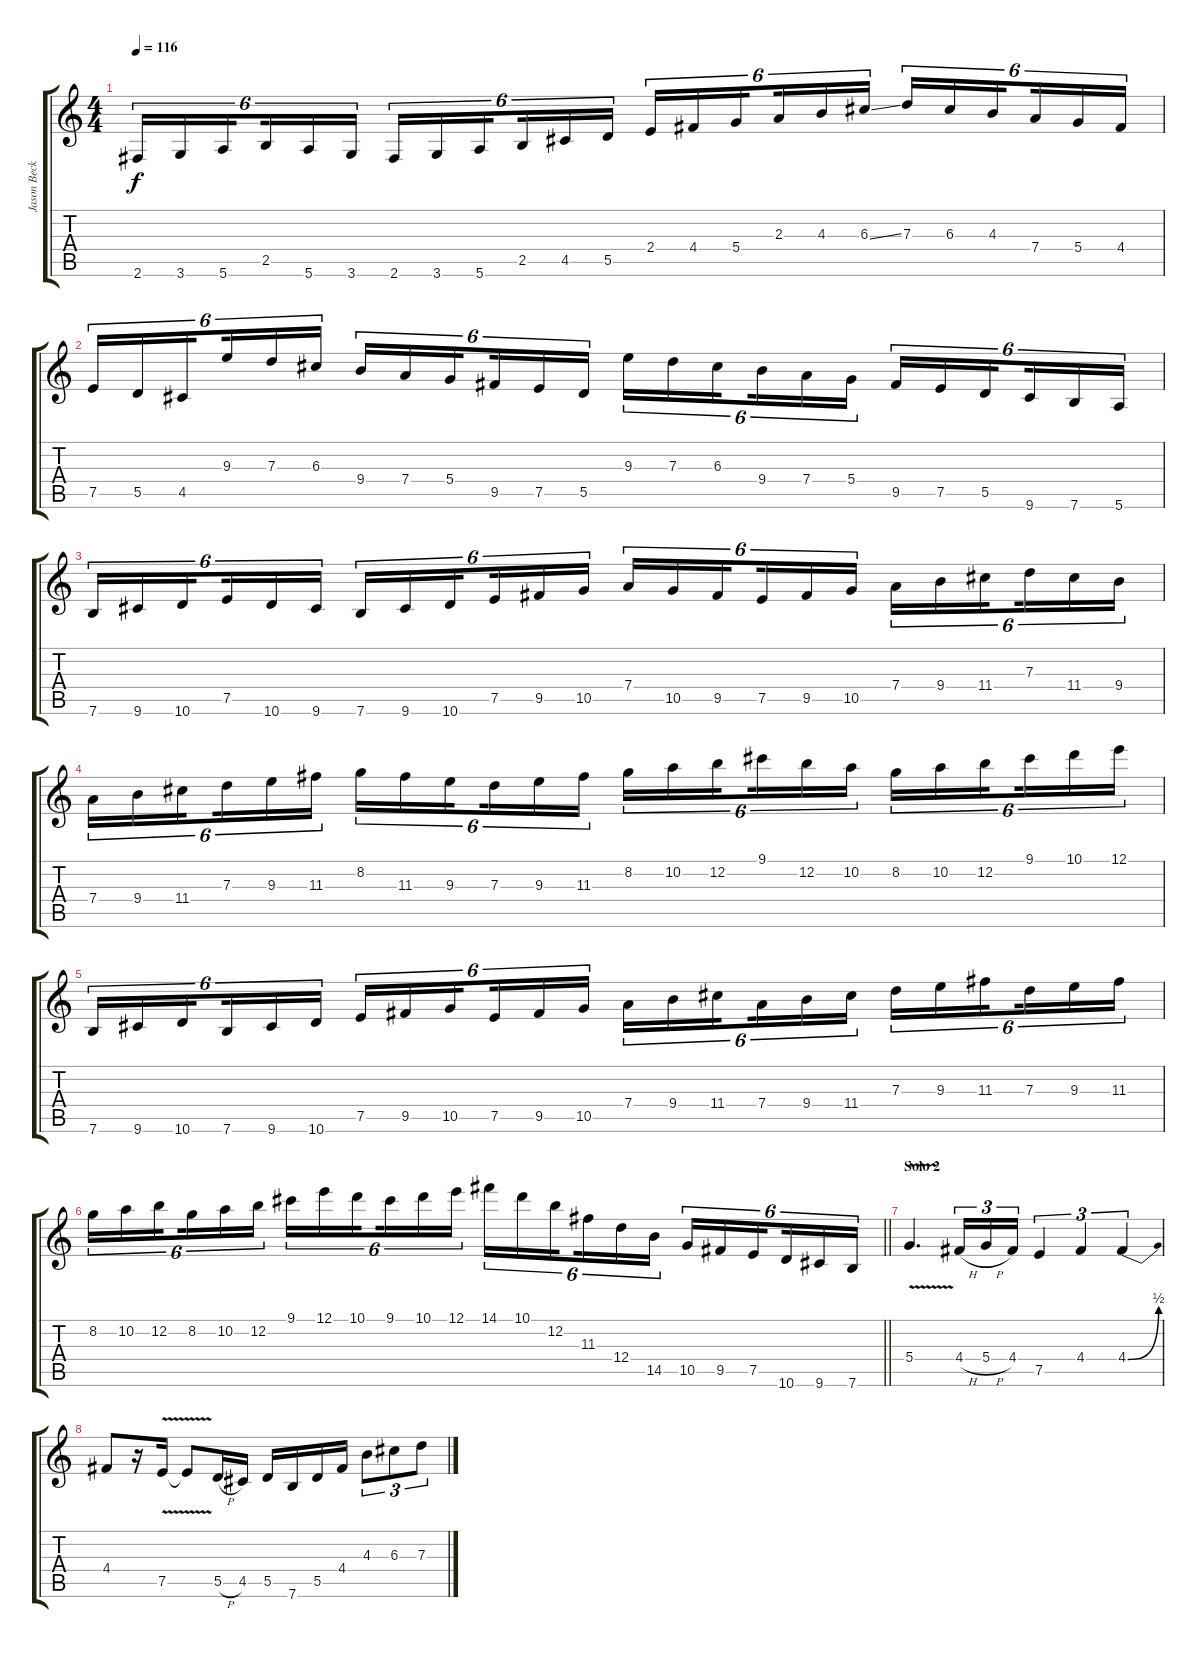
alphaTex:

\track ("Jason Becker" "Jason Beck") {instrument overdrivenguitar}
\staff {score tabs}
\tuning (E4 B3 G3 D3 A2 E2) {hide}
\ts (4 4)
\tempo 116
\clef g2
\ks c
2.6.16{tu (6 4) dy f} 3.6.16{tu (6 4)} 5.6.16{tu (6 4) beam splitsecondary} 2.5.16{tu (6 4)} 5.6.16{tu (6 4)} 3.6.16{tu (6 4)} 2.6.16{tu (6 4)} 3.6.16{tu (6 4)} 5.6.16{tu (6 4) beam splitsecondary} 2.5.16{tu (6 4)} 4.5.16{tu (6 4)} 5.5.16{tu (6 4)} 2.4.16{tu (6 4)} 4.4.16{tu (6 4)} 5.4.16{tu (6 4) beam splitsecondary} 2.3.16{tu (6 4)} 4.3.16{tu (6 4)} 6.3{ss}.16{tu (6 4)} 7.3.16{tu (6 4)} 6.3.16{tu (6 4)} 4.3.16{tu (6 4) beam splitsecondary} 7.4.16{tu (6 4)} 5.4.16{tu (6 4)} 4.4.16{tu (6 4)} |
7.5.16{tu (6 4)} 5.5.16{tu (6 4)} 4.5.16{tu (6 4) beam splitsecondary} 9.3.16{tu (6 4)} 7.3.16{tu (6 4)} 6.3.16{tu (6 4)} 9.4.16{tu (6 4)} 7.4.16{tu (6 4)} 5.4.16{tu (6 4) beam splitsecondary} 9.5.16{tu (6 4)} 7.5.16{tu (6 4)} 5.5.16{tu (6 4)} 9.3.16{tu (6 4)} 7.3.16{tu (6 4)} 6.3.16{tu (6 4) beam splitsecondary} 9.4.16{tu (6 4)} 7.4.16{tu (6 4)} 5.4.16{tu (6 4)} 9.5.16{tu (6 4)} 7.5.16{tu (6 4)} 5.5.16{tu (6 4) beam splitsecondary} 9.6.16{tu (6 4)} 7.6.16{tu (6 4)} 5.6.16{tu (6 4)} |
7.6.16{tu (6 4)} 9.6.16{tu (6 4)} 10.6.16{tu (6 4) beam splitsecondary} 7.5.16{tu (6 4)} 10.6.16{tu (6 4)} 9.6.16{tu (6 4)} 7.6.16{tu (6 4)} 9.6.16{tu (6 4)} 10.6.16{tu (6 4) beam splitsecondary} 7.5.16{tu (6 4)} 9.5.16{tu (6 4)} 10.5.16{tu (6 4)} 7.4.16{tu (6 4)} 10.5.16{tu (6 4)} 9.5.16{tu (6 4) beam splitsecondary} 7.5.16{tu (6 4)} 9.5.16{tu (6 4)} 10.5.16{tu (6 4)} 7.4.16{tu (6 4)} 9.4.16{tu (6 4)} 11.4.16{tu (6 4) beam splitsecondary} 7.3.16{tu (6 4)} 11.4.16{tu (6 4)} 9.4.16{tu (6 4)} |
7.4.16{tu (6 4)} 9.4.16{tu (6 4)} 11.4.16{tu (6 4) beam splitsecondary} 7.3.16{tu (6 4)} 9.3.16{tu (6 4)} 11.3.16{tu (6 4)} 8.2.16{tu (6 4)} 11.3.16{tu (6 4)} 9.3.16{tu (6 4) beam splitsecondary} 7.3.16{tu (6 4)} 9.3.16{tu (6 4)} 11.3.16{tu (6 4)} 8.2.16{tu (6 4)} 10.2.16{tu (6 4)} 12.2.16{tu (6 4) beam splitsecondary} 9.1.16{tu (6 4)} 12.2.16{tu (6 4)} 10.2.16{tu (6 4)} 8.2.16{tu (6 4)} 10.2.16{tu (6 4)} 12.2.16{tu (6 4) beam splitsecondary} 9.1.16{tu (6 4)} 10.1.16{tu (6 4)} 12.1.16{tu (6 4)} |
7.6.16{tu (6 4)} 9.6.16{tu (6 4)} 10.6.16{tu (6 4) beam splitsecondary} 7.6.16{tu (6 4)} 9.6.16{tu (6 4)} 10.6.16{tu (6 4)} 7.5.16{tu (6 4)} 9.5.16{tu (6 4)} 10.5.16{tu (6 4) beam splitsecondary} 7.5.16{tu (6 4)} 9.5.16{tu (6 4)} 10.5.16{tu (6 4)} 7.4.16{tu (6 4)} 9.4.16{tu (6 4)} 11.4.16{tu (6 4) beam splitsecondary} 7.4.16{tu (6 4)} 9.4.16{tu (6 4)} 11.4.16{tu (6 4)} 7.3.16{tu (6 4)} 9.3.16{tu (6 4)} 11.3.16{tu (6 4) beam splitsecondary} 7.3.16{tu (6 4)} 9.3.16{tu (6 4)} 11.3.16{tu (6 4)} |
\barLineRight lightlight
8.2.16{tu (6 4)} 10.2.16{tu (6 4)} 12.2.16{tu (6 4) beam splitsecondary} 8.2.16{tu (6 4)} 10.2.16{tu (6 4)} 12.2.16{tu (6 4)} 9.1.16{tu (6 4)} 12.1.16{tu (6 4)} 10.1.16{tu (6 4) beam splitsecondary} 9.1.16{tu (6 4)} 10.1.16{tu (6 4)} 12.1.16{tu (6 4)} 14.1.16{tu (6 4)} 10.1.16{tu (6 4)} 12.2.16{tu (6 4) beam splitsecondary} 11.3.16{tu (6 4)} 12.4.16{tu (6 4)} 14.5.16{tu (6 4)} 10.5.16{tu (6 4)} 9.5.16{tu (6 4)} 7.5.16{tu (6 4) beam splitsecondary} 10.6.16{tu (6 4)} 9.6.16{tu (6 4)} 7.6.16{tu (6 4)} |
\section ("" "Solo 2")
5.4{v}.4{d} 4.4{h}.16{tu (3 2)} 5.4{h}.16{tu (3 2)} 4.4.16{tu (3 2)} 7.5.4{tu (3 2)} 4.4.4{tu (3 2)} 4.4{be (bend 0 0 60 2)}.4{tu (3 2)} |
4.4.8 r.16 7.5{v}.16 7.5{t}.8 5.5{h}.16 4.5.16 5.5.16 7.6.16 5.5.16 4.4.16 4.3.8{tu (3 2)} 6.3.8{tu (3 2)} 7.3.8{tu (3 2)}
